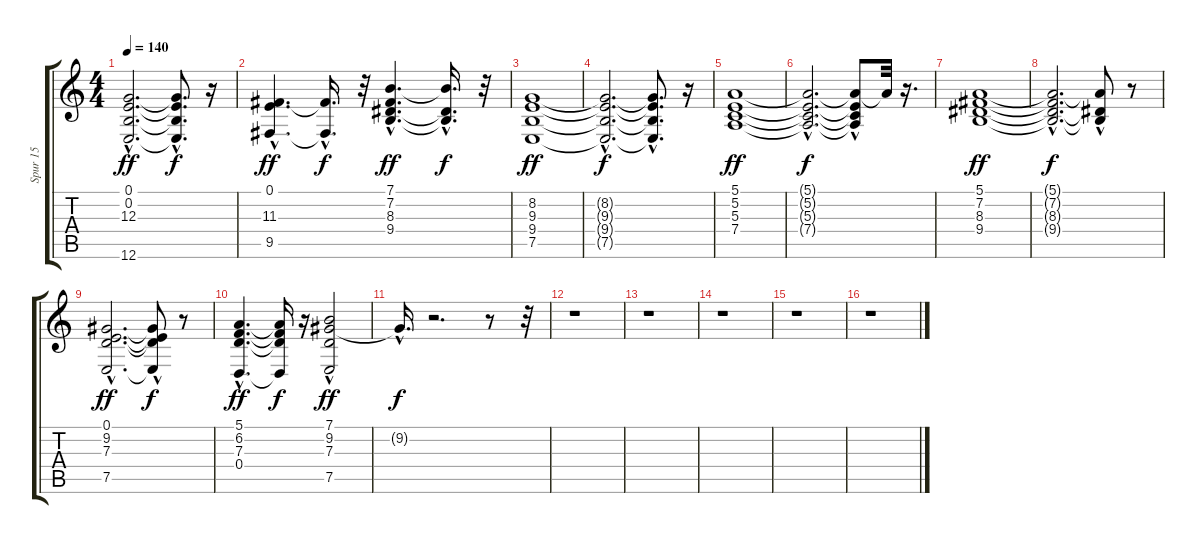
\track ("Spur 15" "Spur 15") {instrument electricpiano2}
\staff {score tabs}
\tuning (E4 B3 G3 D3 A2 E2) {hide}
\ts (4 4)
\tempo 140
\clef g2
\ks c
(0.1{hac} 0.2{hac} 12.3{hac} 12.6{hac}).2{d dy ff} (0.1{t} 0.2{t} 12.3{t} 12.6{hac t}).8{d dy f} r.16 |
(0.1{hac} 11.3{hac} 9.5{hac}).4{d dy ff} (11.3{hac t} 9.5{hac t}).16{d dy f} r.32 (7.1{hac} 7.2{hac} 8.3{hac} 9.4{hac}).4{d dy ff} (7.1{t} 8.3{t} 9.4{hac t}).16{d dy f} r.32 |
(8.2 9.3 9.4 7.5).1{dy ff} |
(8.2{hac t} 9.3{hac t} 9.4{hac t} 7.5{hac t}).2{d dy f} (8.2{t} 9.3{hac t} 9.4{hac t} 7.5{hac t}).8{d} r.16 |
(5.1 5.2 5.3 7.4).1{dy ff} |
(5.1{hac t} 5.2{hac t} 5.3{hac t} 7.4{hac t}).2{d dy f} (5.1{t} 5.2{t} 5.3{hac t} 7.4{t}).8 5.1{t}.32 r.16{d} |
(5.1 7.2 8.3 9.4).1{dy ff} |
(5.1{hac t} 7.2{hac t} 8.3{hac t} 9.4{hac t}).2{d dy f} (5.1{hac t} 8.3{hac t} 9.4{t}).8 r.8 |
(0.1{hac} 9.2{hac} 7.3{hac} 7.5{hac}).2{d dy ff} (0.1{hac t} 9.2{hac t} 7.3{t} 7.5{hac t}).8{dy f} r.8 |
(5.1{hac} 6.2{hac} 7.3{hac} 0.4{hac}).4{d dy ff} (5.1{t} 6.2{t} 7.3{t} 0.4{t}).16{dy f} r.16 (7.1{hac} 9.2 7.3{hac} 7.5{hac}).2{dy ff} |
9.2{hac t}.16{d dy f} r.2{d} r.8 r.32 |
r.1 |
r.1 |
r.1 |
r.1 |
r.1
